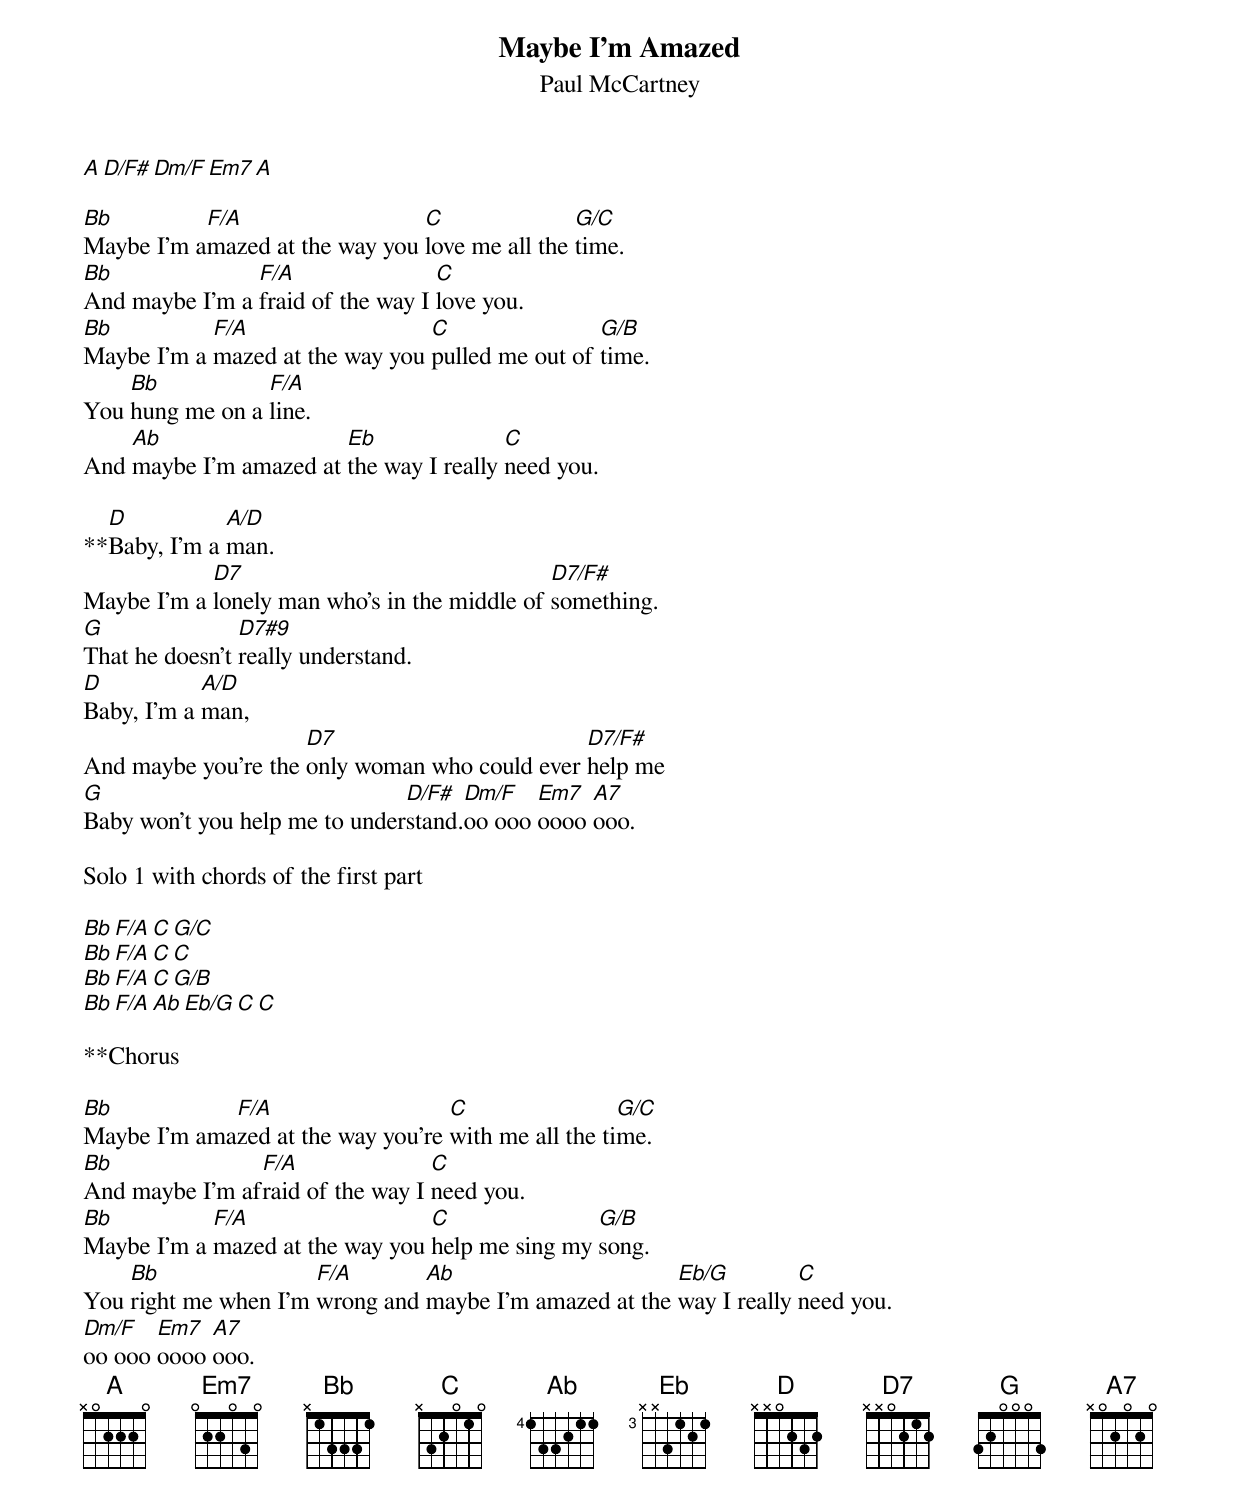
{title:Maybe I'm Amazed}
{subtitle:Paul McCartney}
[A][D/F#][Dm/F][Em7][A]

[Bb]Maybe I'm a[F/A]mazed at the way you [C]love me all the [G/C]time.
[Bb]And maybe I'm a [F/A]fraid of the way I [C]love you.
[Bb]Maybe I'm a [F/A]mazed at the way you [C]pulled me out of [G/B]time.
You [Bb]hung me on a [F/A]line.
And [Ab]maybe I'm amazed at [Eb]the way I really [C]need you.

**[D]Baby, I'm a [A/D]man.
Maybe I'm a [D7]lonely man who's in the middle of [D7/F#]something.
[G]That he doesn't [D7#9]really understand.
[D]Baby, I'm a [A/D]man,
And maybe you're the [D7]only woman who could ever [D7/F#]help me
[G]Baby won't you help me to under[D/F#]stand.[Dm/F]oo ooo [Em7]oooo [A7]ooo.

Solo 1 with chords of the first part

[Bb][F/A][C][G/C]
[Bb][F/A][C][C]
[Bb][F/A][C][G/B]
[Bb][F/A][Ab][Eb/G][C][C]

**Chorus

[Bb]Maybe I'm ama[F/A]zed at the way you're [C]with me all the ti[G/C]me.
[Bb]And maybe I'm af[F/A]raid of the way I [C]need you.
[Bb]Maybe I'm a [F/A]mazed at the way you [C]help me sing my [G/B]song.
You [Bb]right me when I'm [F/A]wrong and [Ab]maybe I'm amazed at the [Eb/G]way I really [C]need you.
[Dm/F]oo ooo [Em7]oooo [A7]ooo.
